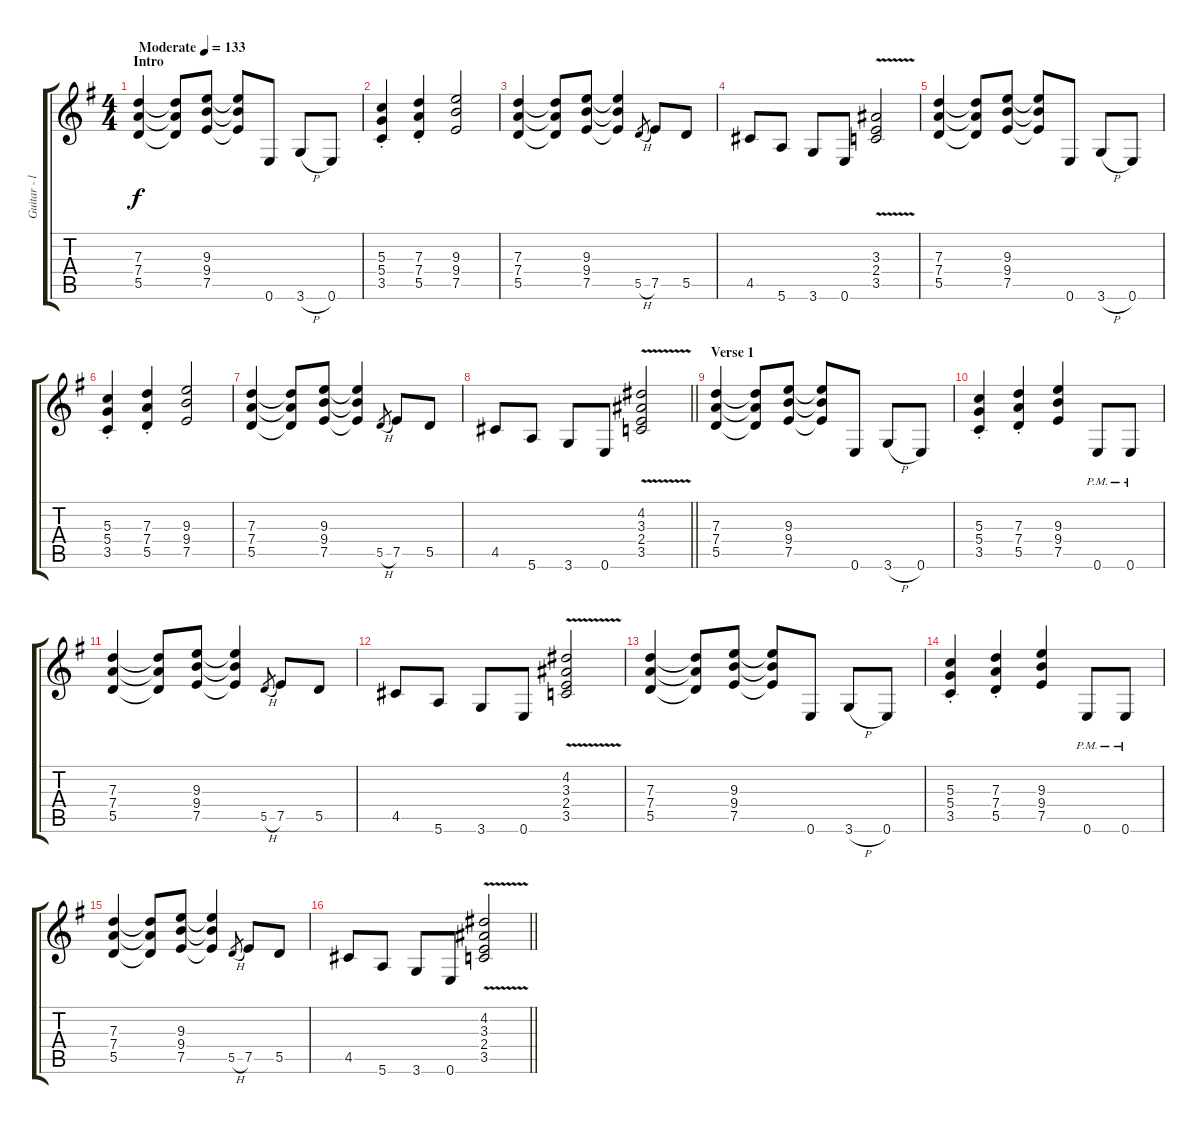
\track ("Guitar - left" "Guitar - l") {instrument overdrivenguitar}
\staff {score tabs}
\tuning (E4 B3 G3 D3 A2 E2) {hide}
\ts (4 4)
\section ("" "Intro")
\tempo (133 "Moderate")
\clef g2
\ks g
(7.3 7.4 5.5).4{dy f instrument overdrivenguitar} (7.3{t} 7.4{t} 5.5{t}).8 (9.3 9.4 7.5).8 (9.3{t} 9.4{t} 7.5{t}).8 0.6.8 3.6{h}.8 0.6.8 |
(5.3{st} 5.4{st} 3.5{st}).4 (7.3{st} 7.4{st} 5.5{st}).4 (9.3 9.4 7.5).2 |
(7.3 7.4 5.5).4 (7.3{t} 7.4{t} 5.5{t}).8 (9.3 9.4 7.5).8 (9.3{t} 9.4{t} 7.5{t}).4 5.5{h}.8{gr} 7.5.8 5.5.8 |
4.5.8 5.6.8 3.6.8 0.6.8 (3.3{v} 2.4{v} 3.5{v}).2 |
(7.3 7.4 5.5).4 (7.3{t} 7.4{t} 5.5{t}).8 (9.3 9.4 7.5).8 (9.3{t} 9.4{t} 7.5{t}).8 0.6.8 3.6{h}.8 0.6.8 |
(5.3{st} 5.4{st} 3.5{st}).4 (7.3{st} 7.4{st} 5.5{st}).4 (9.3 9.4 7.5).2 |
(7.3 7.4 5.5).4 (7.3{t} 7.4{t} 5.5{t}).8 (9.3 9.4 7.5).8 (9.3{t} 9.4{t} 7.5{t}).4 5.5{h}.8{gr} 7.5.8 5.5.8 |
\barLineRight lightlight
4.5.8 5.6.8 3.6.8 0.6.8 (4.2{v} 3.3{v} 2.4{v} 3.5{v}).2 |
\section ("" "Verse 1")
(7.3 7.4 5.5).4 (7.3{t} 7.4{t} 5.5{t}).8 (9.3 9.4 7.5).8 (9.3{t} 9.4{t} 7.5{t}).8 0.6.8 3.6{h}.8 0.6.8 |
(5.3{st} 5.4{st} 3.5{st}).4 (7.3{st} 7.4{st} 5.5{st}).4 (9.3 9.4 7.5).4 0.6{pm}.8 0.6{pm}.8 |
(7.3 7.4 5.5).4 (7.3{t} 7.4{t} 5.5{t}).8 (9.3 9.4 7.5).8 (9.3{t} 9.4{t} 7.5{t}).4 5.5{h}.8{gr} 7.5.8 5.5.8 |
4.5.8 5.6.8 3.6.8 0.6.8 (4.2{v} 3.3{v} 2.4{v} 3.5{v}).2 |
(7.3 7.4 5.5).4 (7.3{t} 7.4{t} 5.5{t}).8 (9.3 9.4 7.5).8 (9.3{t} 9.4{t} 7.5{t}).8 0.6.8 3.6{h}.8 0.6.8 |
(5.3{st} 5.4{st} 3.5{st}).4 (7.3{st} 7.4{st} 5.5{st}).4 (9.3 9.4 7.5).4 0.6{pm}.8 0.6{pm}.8 |
(7.3 7.4 5.5).4 (7.3{t} 7.4{t} 5.5{t}).8 (9.3 9.4 7.5).8 (9.3{t} 9.4{t} 7.5{t}).4 5.5{h}.8{gr} 7.5.8 5.5.8 |
\barLineRight lightlight
4.5.8 5.6.8 3.6.8 0.6.8 (4.2{v} 3.3{v} 2.4{v} 3.5{v}).2
